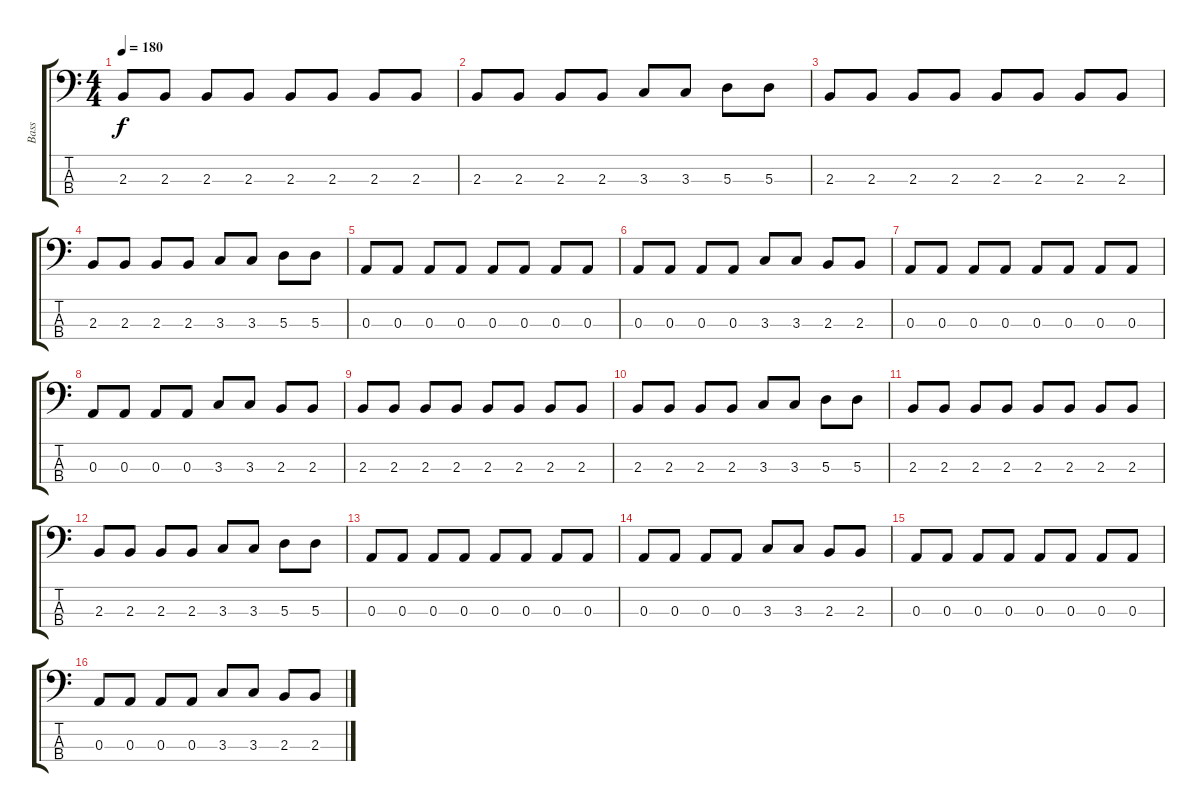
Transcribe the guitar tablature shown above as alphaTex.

\track ("Bass" "Bass") {instrument electricbasspick}
\staff {score tabs}
\tuning (G2 D2 A1 E1) {hide}
\ts (4 4)
\tempo 180
\clef f4
\ks c
2.3.8{dy f} 2.3.8 2.3.8 2.3.8 2.3.8 2.3.8 2.3.8 2.3.8 |
2.3.8 2.3.8 2.3.8 2.3.8 3.3.8 3.3.8 5.3.8 5.3.8 |
2.3.8 2.3.8 2.3.8 2.3.8 2.3.8 2.3.8 2.3.8 2.3.8 |
2.3.8 2.3.8 2.3.8 2.3.8 3.3.8 3.3.8 5.3.8 5.3.8 |
0.3.8 0.3.8 0.3.8 0.3.8 0.3.8 0.3.8 0.3.8 0.3.8 |
0.3.8 0.3.8 0.3.8 0.3.8 3.3.8 3.3.8 2.3.8 2.3.8 |
0.3.8 0.3.8 0.3.8 0.3.8 0.3.8 0.3.8 0.3.8 0.3.8 |
0.3.8 0.3.8 0.3.8 0.3.8 3.3.8 3.3.8 2.3.8 2.3.8 |
2.3.8 2.3.8 2.3.8 2.3.8 2.3.8 2.3.8 2.3.8 2.3.8 |
2.3.8 2.3.8 2.3.8 2.3.8 3.3.8 3.3.8 5.3.8 5.3.8 |
2.3.8 2.3.8 2.3.8 2.3.8 2.3.8 2.3.8 2.3.8 2.3.8 |
2.3.8 2.3.8 2.3.8 2.3.8 3.3.8 3.3.8 5.3.8 5.3.8 |
0.3.8 0.3.8 0.3.8 0.3.8 0.3.8 0.3.8 0.3.8 0.3.8 |
0.3.8 0.3.8 0.3.8 0.3.8 3.3.8 3.3.8 2.3.8 2.3.8 |
0.3.8 0.3.8 0.3.8 0.3.8 0.3.8 0.3.8 0.3.8 0.3.8 |
0.3.8 0.3.8 0.3.8 0.3.8 3.3.8 3.3.8 2.3.8 2.3.8
